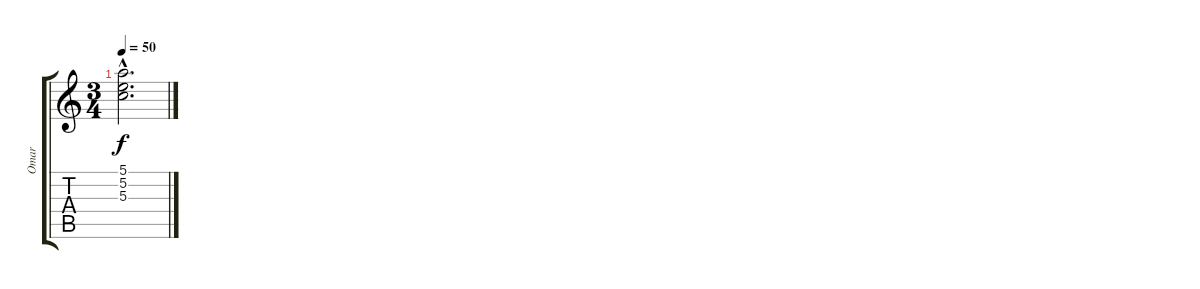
\track ("Omar" "Omar") {instrument overdrivenguitar}
\staff {score tabs}
\tuning (E4 B3 G3 D3 A2 E2) {hide}
\ts (3 4)
\tempo 50
\clef g2
\ks c
(5.1{hac t} 5.2{hac t} 5.3{hac t}).2{d dy f}
